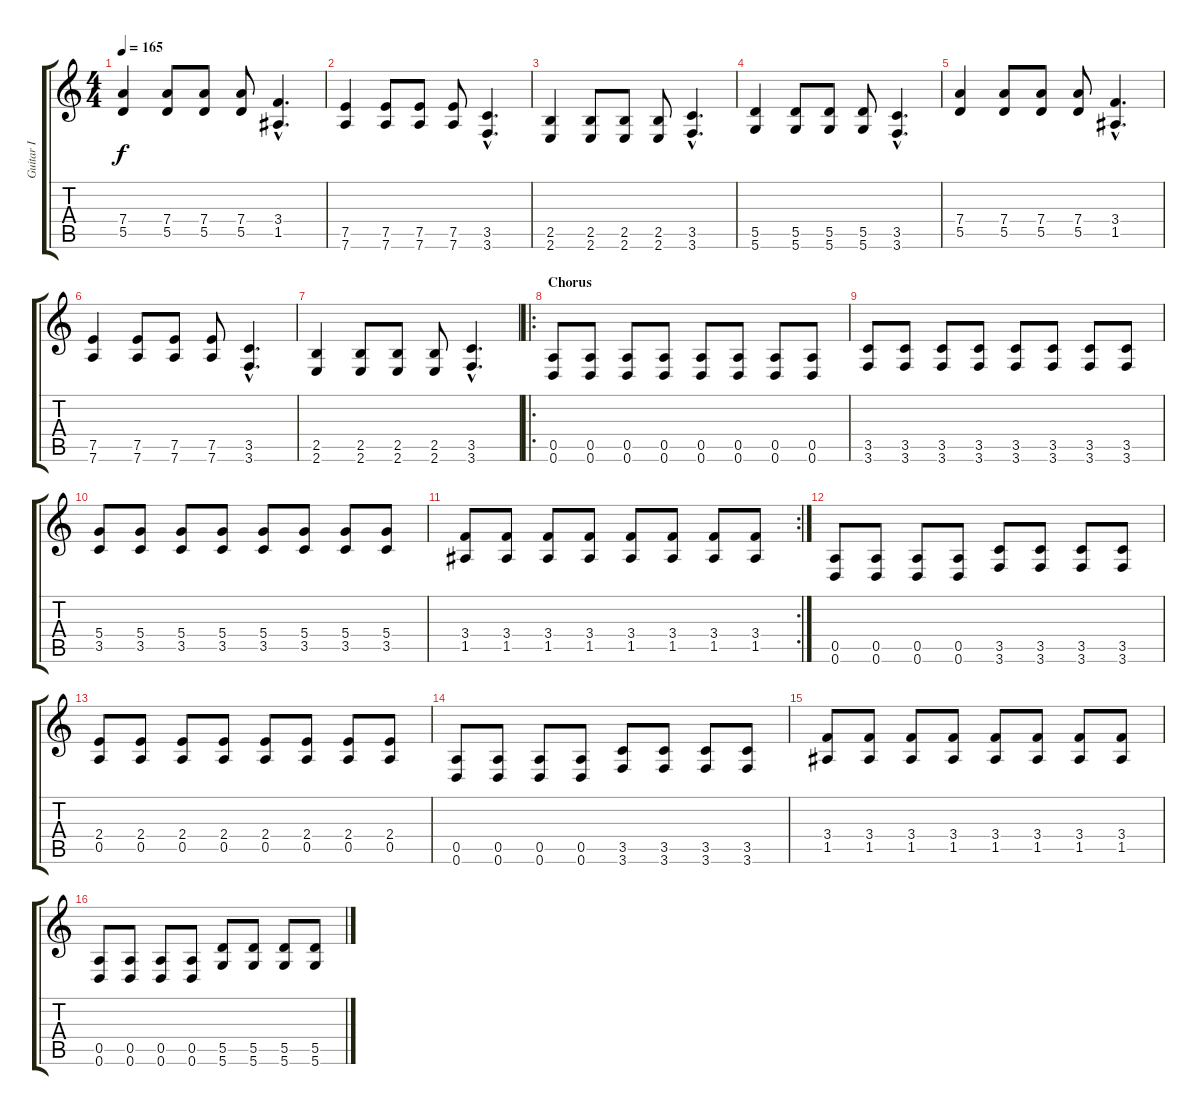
\track ("Guitar I" "Guitar I") {instrument distortionguitar}
\staff {score tabs}
\tuning (E4 B3 G3 D3 A2 D2) {hide}
\ts (4 4)
\tempo 165
\clef g2
\ks c
(7.4 5.5).4{dy f} (7.4 5.5).8 (7.4 5.5).8 (7.4 5.5).8 (3.4{hac} 1.5{hac}).4{d} |
(7.5 7.6).4 (7.5 7.6).8 (7.5 7.6).8 (7.5 7.6).8 (3.5{hac} 3.6{hac}).4{d} |
(2.5 2.6).4 (2.5 2.6).8 (2.5 2.6).8 (2.5 2.6).8 (3.5{hac} 3.6{hac}).4{d} |
(5.5 5.6).4 (5.5 5.6).8 (5.5 5.6).8 (5.5 5.6).8 (3.5{hac} 3.6{hac}).4{d} |
(7.4 5.5).4 (7.4 5.5).8 (7.4 5.5).8 (7.4 5.5).8 (3.4{hac} 1.5{hac}).4{d} |
(7.5 7.6).4 (7.5 7.6).8 (7.5 7.6).8 (7.5 7.6).8 (3.5{hac} 3.6{hac}).4{d} |
(2.5 2.6).4 (2.5 2.6).8 (2.5 2.6).8 (2.5 2.6).8 (3.5{hac} 3.6{hac}).4{d} |
\ro
\section ("" "Chorus")
(0.5 0.6).8 (0.5 0.6).8 (0.5 0.6).8 (0.5 0.6).8 (0.5 0.6).8 (0.5 0.6).8 (0.5 0.6).8 (0.5 0.6).8 |
(3.5 3.6).8 (3.5 3.6).8 (3.5 3.6).8 (3.5 3.6).8 (3.5 3.6).8 (3.5 3.6).8 (3.5 3.6).8 (3.5 3.6).8 |
(5.4 3.5).8 (5.4 3.5).8 (5.4 3.5).8 (5.4 3.5).8 (5.4 3.5).8 (5.4 3.5).8 (5.4 3.5).8 (5.4 3.5).8 |
\rc 2
(3.4 1.5).8 (3.4 1.5).8 (3.4 1.5).8 (3.4 1.5).8 (3.4 1.5).8 (3.4 1.5).8 (3.4 1.5).8 (3.4 1.5).8 |
(0.5 0.6).8 (0.5 0.6).8 (0.5 0.6).8 (0.5 0.6).8 (3.5 3.6).8 (3.5 3.6).8 (3.5 3.6).8 (3.5 3.6).8 |
(2.4 0.5).8 (2.4 0.5).8 (2.4 0.5).8 (2.4 0.5).8 (2.4 0.5).8 (2.4 0.5).8 (2.4 0.5).8 (2.4 0.5).8 |
(0.5 0.6).8 (0.5 0.6).8 (0.5 0.6).8 (0.5 0.6).8 (3.5 3.6).8 (3.5 3.6).8 (3.5 3.6).8 (3.5 3.6).8 |
(3.4 1.5).8 (3.4 1.5).8 (3.4 1.5).8 (3.4 1.5).8 (3.4 1.5).8 (3.4 1.5).8 (3.4 1.5).8 (3.4 1.5).8 |
(0.5 0.6).8 (0.5 0.6).8 (0.5 0.6).8 (0.5 0.6).8 (5.5 5.6).8 (5.5 5.6).8 (5.5 5.6).8 (5.5 5.6).8
